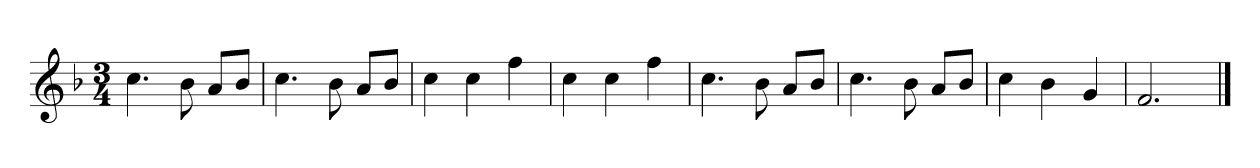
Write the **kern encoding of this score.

**kern
*part1
*staff1
*k[b-]
*M3/4
*MM120
=1
4.cc
8b-
8aL
8b-J
=2
4.cc
8b-
8aL
8b-J
=3
4cc
4cc
4ff
=4
4cc
4cc
4ff
=5
4.cc
8b-
8aL
8b-J
=6
4.cc
8b-
8aL
8b-J
=7
4cc
4b-
4g
=8
2.f
==
*-
